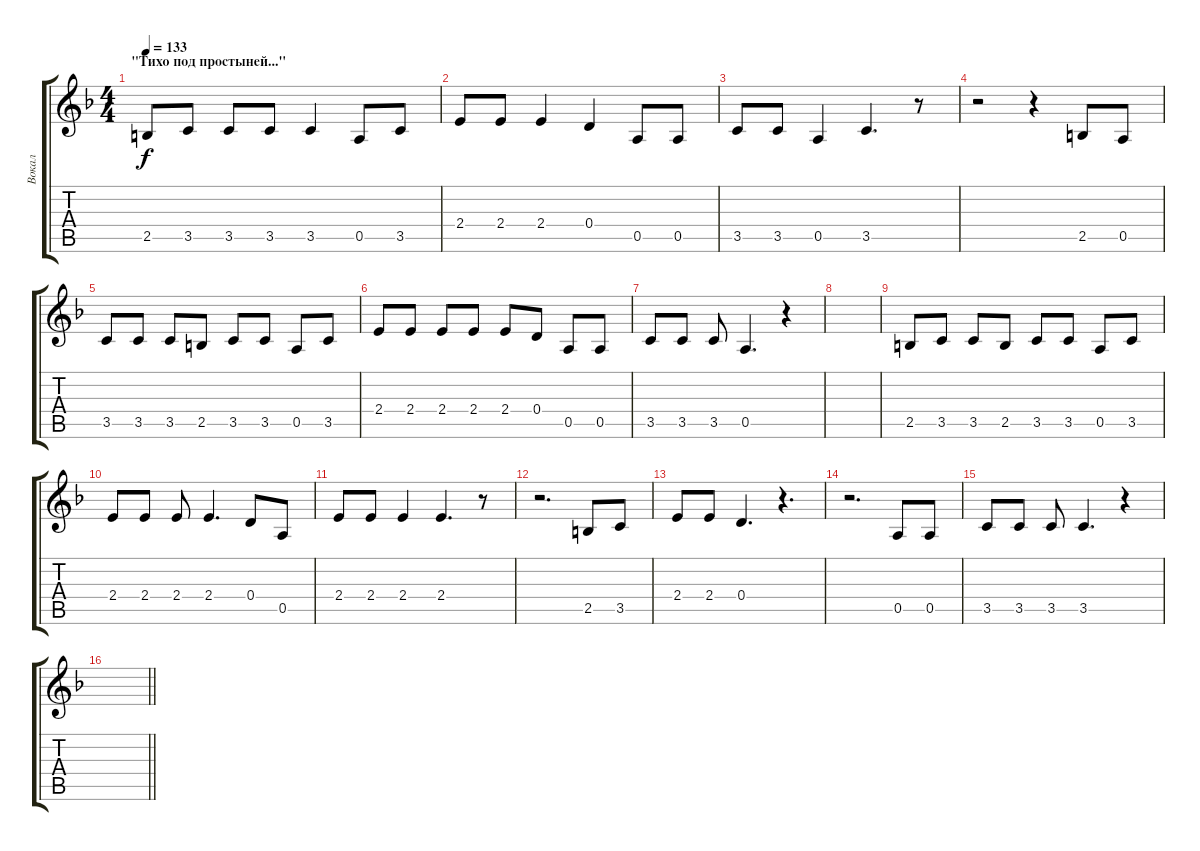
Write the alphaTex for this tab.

\track ("Вокал" "Вокал") {mute instrument electricguitarjazz}
\staff {score tabs}
\tuning (E4 B3 G3 D3 A2 E2) {hide}
\ts (4 4)
\section ("" "\"Тихо под простыней...\"")
\tempo 133
\clef g2
\ks dminor
2.5.8{dy f} 3.5.8 3.5.8 3.5.8 3.5.4 0.5.8 3.5.8 |
2.4.8 2.4.8 2.4.4 0.4.4 0.5.8 0.5.8 |
3.5.8 3.5.8 0.5.4 3.5.4{d} r.8 |
r.2 r.4 2.5.8 0.5.8 |
3.5.8 3.5.8 3.5.8 2.5.8 3.5.8 3.5.8 0.5.8 3.5.8 |
2.4.8 2.4.8 2.4.8 2.4.8 2.4.8 0.4.8 0.5.8 0.5.8 |
3.5.8 3.5.8 3.5.8 0.5.4{d} r.4 |
|
2.5.8 3.5.8 3.5.8 2.5.8 3.5.8 3.5.8 0.5.8 3.5.8 |
2.4.8 2.4.8 2.4.8 2.4.4{d} 0.4.8 0.5.8 |
2.4.8 2.4.8 2.4.4 2.4.4{d} r.8 |
r.2{d} 2.5.8 3.5.8 |
2.4.8 2.4.8 0.4.4{d} r.4{d} |
r.2{d} 0.5.8 0.5.8 |
3.5.8 3.5.8 3.5.8 3.5.4{d} r.4 |
\barLineRight lightlight
